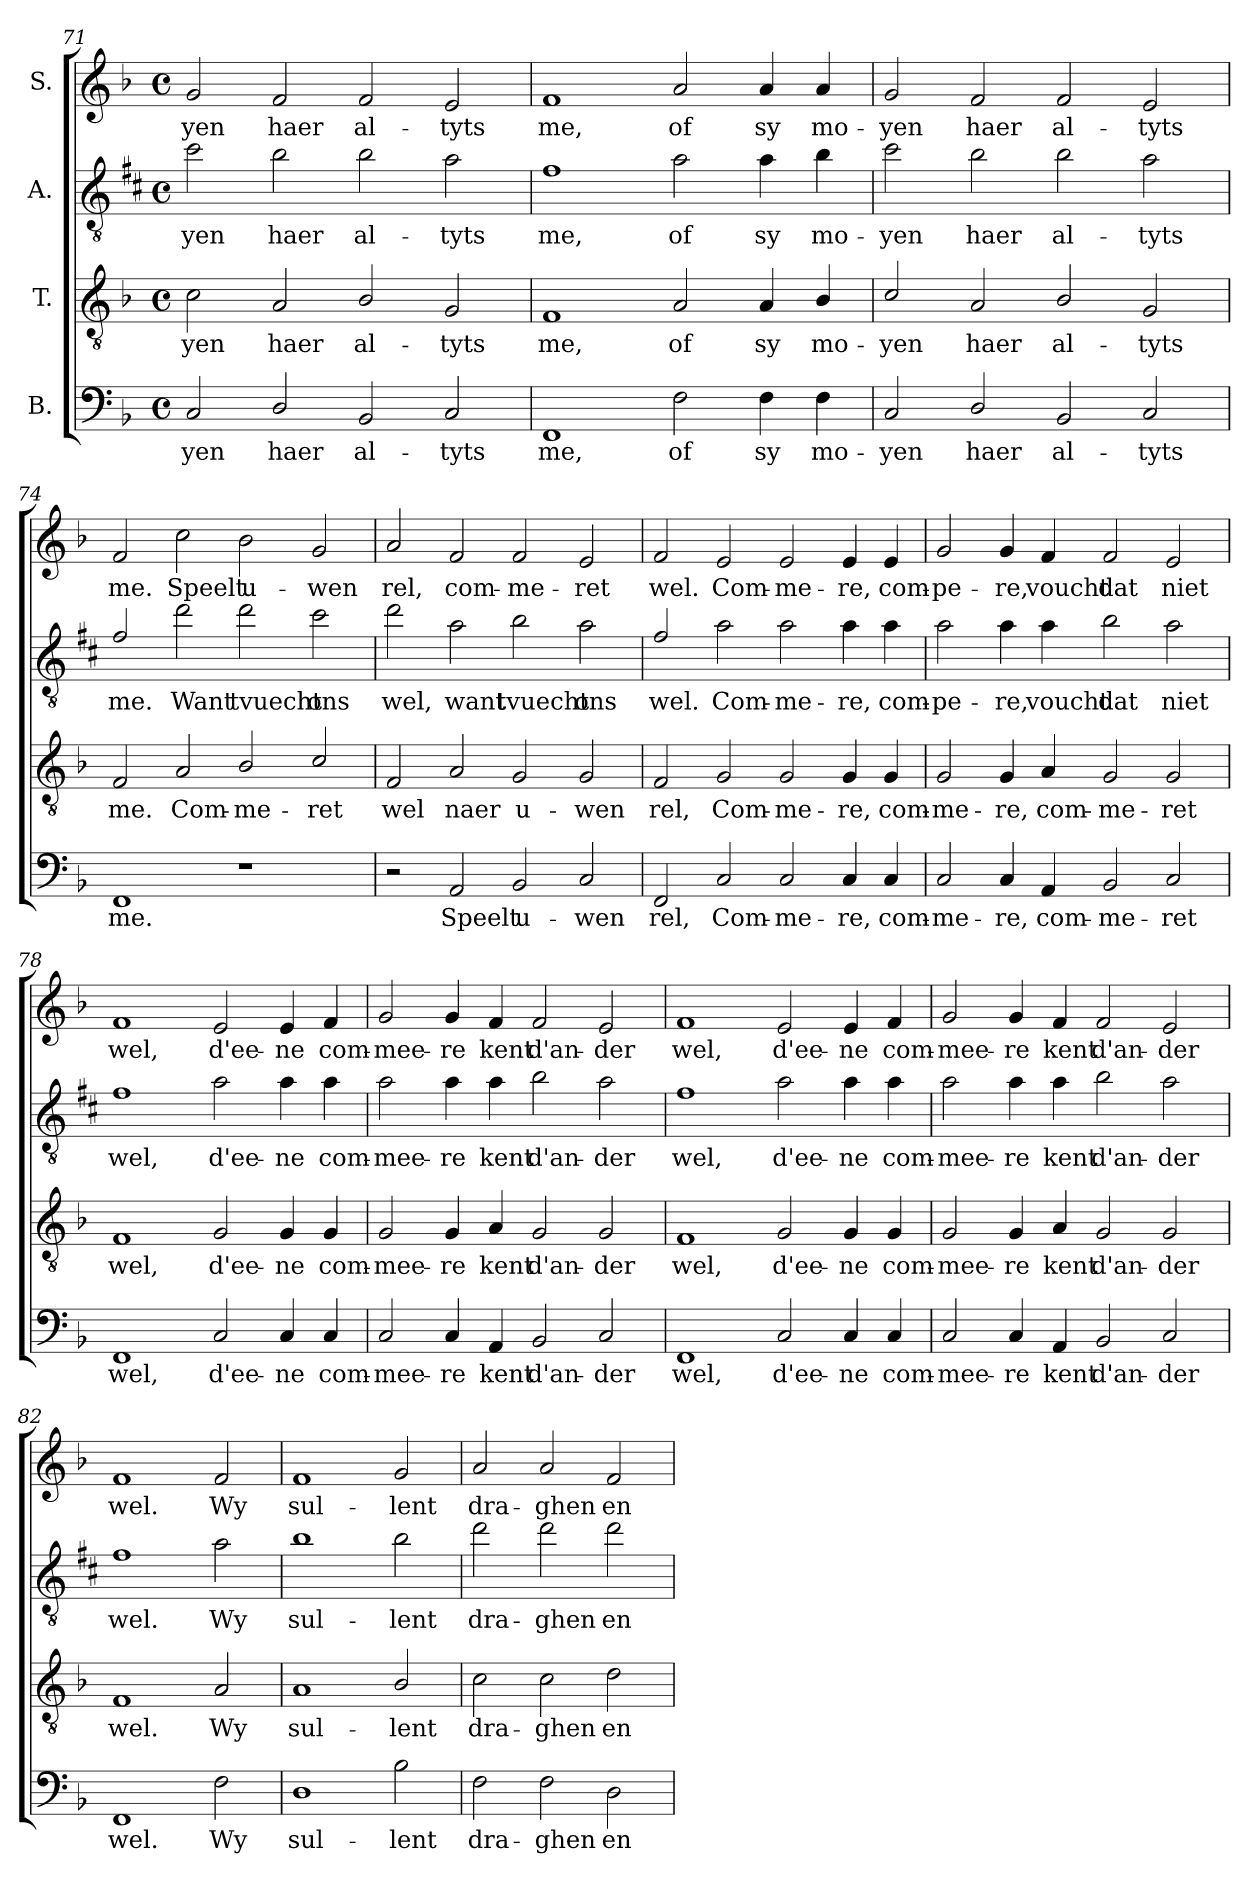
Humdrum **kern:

**kern	**text	**kern	**text	**kern	**text	**kern	**text
*part4	*part4	*part3	*part3	*part2	*part2	*part1	*part1
*staff4	*staff4	*staff3	*staff3	*staff2	*staff2	*staff1	*staff1
*I"B.	*	*I"T.	*	*I"A.	*	*I"S.	*
*clefF4	*	*clefGv2	*	*clefGv2	*	*clefG2	*
*	*	*ITrd-7c-12	*	*ITrd5c9	*	*	*
*k[b-]	*	*k[b-]	*	*k[b-]	*	*k[b-]	*
*F:	*	*F:	*	*F:	*	*F:	*
*M4/4	*	*M4/4	*	*M4/4	*	*M4/4	*
*met(c)	*	*met(c)	*	*met(c)	*	*met(c)	*
=71	=71	=71	=71	=71	=71	=71	=71
2C/	-yen	2cc\	-yen	2e\	-yen	2g/	-yen
2D/	haer	2a/	haer	2d\	haer	2f/	haer
2BB-/	al-	2b-/	al-	2d\	al-	2f/	al-
2C/	-tyts	2g/	-tyts	2c\	-tyts	2e/	-tyts
=72	=72	=72	=72	=72	=72	=72	=72
1FF	me,	1f	me,	1A	me,	1f	me,
2F\	of	2a/	of	2c\	of	2a/	of
4F\	sy	4a/	sy	4c\	sy	4a/	sy
4F\	mo-	4b-/	mo-	4d\	mo-	4a/	mo-
!!LO:LB:g=z
=73	=73	=73	=73	=73	=73	=73	=73
2C/	-yen	2cc/	-yen	2e\	-yen	2g/	-yen
2D/	haer	2a/	haer	2d\	haer	2f/	haer
2BB-/	al-	2b-/	al-	2d\	al-	2f/	al-
2C/	-tyts	2g/	-tyts	2c\	-tyts	2e/	-tyts
=74	=74	=74	=74	=74	=74	=74	=74
1FF	me.	2f/	me.	2A/	me.	2f/	me.
.	.	2a/	Com-	2f\	Want	2cc\	Speelt
1r	.	2b-/	-me-	2f\	tvuecht	2b-\	u-
.	.	2cc/	-ret	2e\	ons	2g/	-wen
=75	=75	=75	=75	=75	=75	=75	=75
2r	.	2f/	wel	2f\	wel,	2a/	rel,
2AA/	Speelt	2a/	naer	2c\	want	2f/	com-
2BB-/	u-	2g/	u-	2d\	tvuecht	2f/	-me-
2C/	-wen	2g/	-wen	2c\	ons	2e/	-ret
=76	=76	=76	=76	=76	=76	=76	=76
2FF/	rel,	2f/	rel,	2A/	wel.	2f/	wel.
2C/	Com-	2g/	Com-	2c\	Com-	2e/	Com-
2C/	-me-	2g/	-me-	2c\	-me-	2e/	-me-
4C/	-re,	4g/	-re,	4c\	-re,	4e/	-re,
4C/	com-	4g/	com-	4c\	com-	4e/	com-
=77	=77	=77	=77	=77	=77	=77	=77
2C/	-me-	2g/	-me-	2c\	-pe-	2g/	-pe-
4C/	-re,	4g/	-re,	4c\	-re,	4g/	-re,
4AA/	com-	4a/	com-	4c\	voucht	4f/	voucht
2BB-/	-me-	2g/	-me-	2d\	dat	2f/	dat
2C/	-ret	2g/	-ret	2c\	niet	2e/	niet
!!LO:PB:g=z
=78	=78	=78	=78	=78	=78	=78	=78
1FF	wel,	1f	wel,	1A	wel,	1f	wel,
2C/	d'ee-	2g/	d'ee-	2c\	d'ee-	2e/	d'ee-
4C/	-ne	4g/	-ne	4c\	-ne	4e/	-ne
4C/	com-	4g/	com-	4c\	com-	4f/	com-
=79	=79	=79	=79	=79	=79	=79	=79
2C/	-mee-	2g/	-mee-	2c\	-mee-	2g/	-mee-
4C/	-re	4g/	-re	4c\	-re	4g/	-re
4AA/	kent	4a/	kent	4c\	kent	4f/	kent
2BB-/	d'an-	2g/	d'an-	2d\	d'an-	2f/	d'an-
2C/	-der	2g/	-der	2c\	-der	2e/	-der
=80	=80	=80	=80	=80	=80	=80	=80
1FF	wel,	1f	wel,	1A	wel,	1f	wel,
2C/	d'ee-	2g/	d'ee-	2c\	d'ee-	2e/	d'ee-
4C/	-ne	4g/	-ne	4c\	-ne	4e/	-ne
4C/	com-	4g/	com-	4c\	com-	4f/	com-
=81	=81	=81	=81	=81	=81	=81	=81
2C/	-mee-	2g/	-mee-	2c\	-mee-	2g/	-mee-
4C/	-re	4g/	-re	4c\	-re	4g/	-re
4AA/	kent	4a/	kent	4c\	kent	4f/	kent
2BB-/	d'an-	2g/	d'an-	2d\	d'an-	2f/	d'an-
2C/	-der	2g/	-der	2c\	-der	2e/	-der
=82	=82	=82	=82	=82	=82	=82	=82
1FF	wel.	1f	wel.	1A	wel.	1f	wel.
2F\	Wy	2a/	Wy	2c\	Wy	2f/	Wy
!!LO:LB:g=z
=83	=83	=83	=83	=83	=83	=83	=83
1D	sul-	1a	sul-	1d	sul-	1f	sul-
2B-\	-lent	2b-/	-lent	2d\	-lent	2g/	-lent
=84	=84	=84	=84	=84	=84	=84	=84
2F\	dra-	2cc\	dra-	2f\	dra-	2a/	dra-
2F\	-ghen	2cc\	-ghen	2f\	-ghen	2a/	-ghen
2D\	en	2dd\	en	2f\	en	2f/	en
=	=	=	=	=	=	=	=
*-	*-	*-	*-	*-	*-	*-	*-
